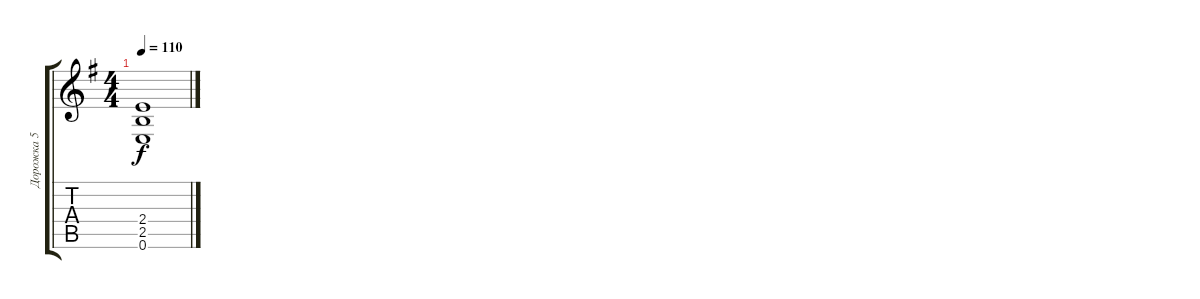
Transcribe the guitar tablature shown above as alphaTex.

\track ("Дорожка 5" "Дорожка 5") {instrument distortionguitar}
\staff {score tabs}
\tuning (E4 B3 G3 D3 A2 E2) {hide}
\ts (4 4)
\tempo 110
\clef g2
\ks eminor
(2.4{t} 2.5{t} 0.6{t}).1{dy f volume 4}
